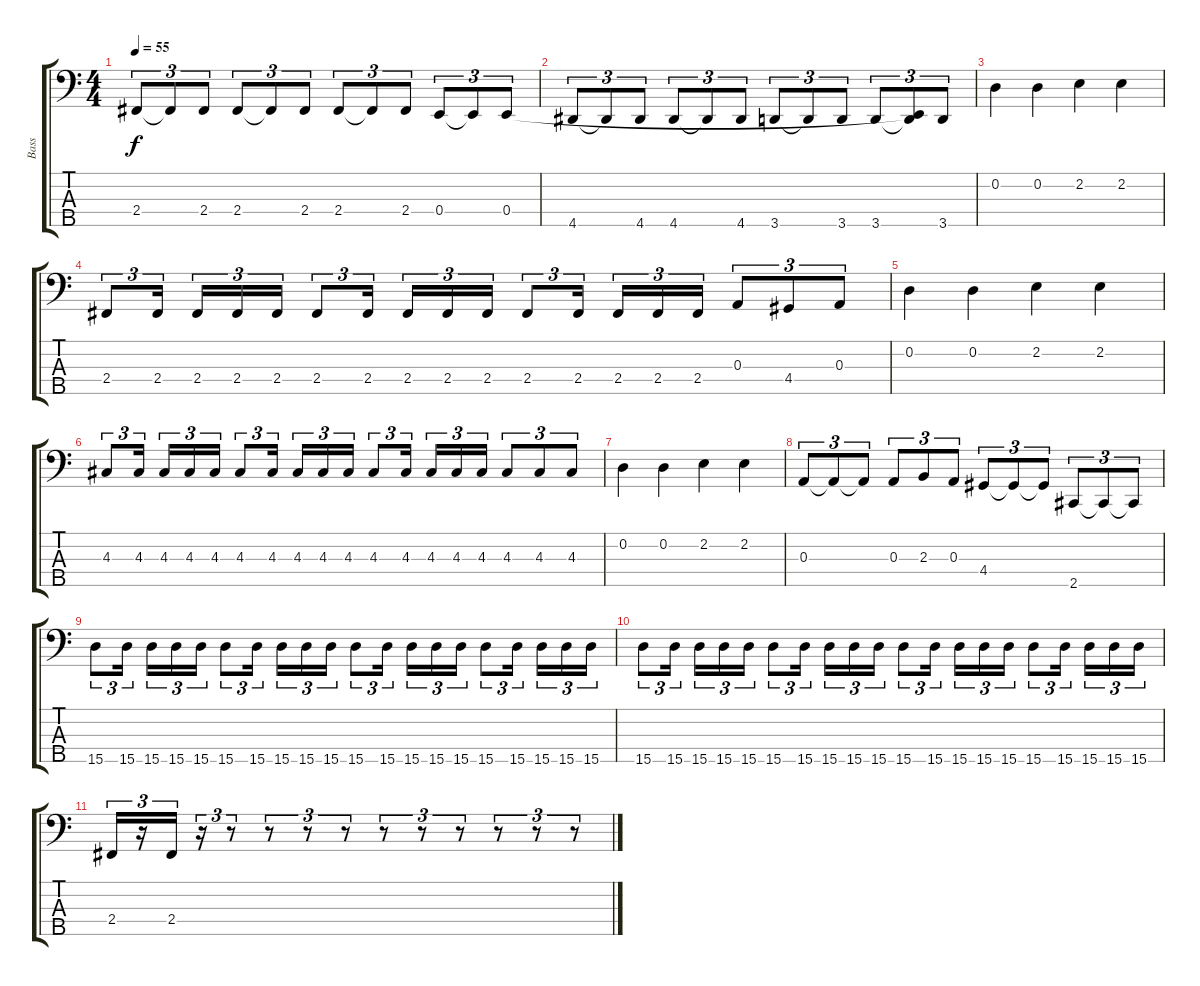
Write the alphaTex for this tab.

\track ("Bass" "Bass") {instrument electricbassfinger}
\staff {score tabs}
\tuning (G2 D2 A1 E1 B0) {hide}
\ts (4 4)
\tempo 55
\clef f4
\ks c
2.4.8{tu (3 2) dy f} 2.4{t}.8{tu (3 2)} 2.4.8{tu (3 2)} 2.4.8{tu (3 2)} 2.4{t}.8{tu (3 2)} 2.4.8{tu (3 2)} 2.4.8{tu (3 2)} 2.4{t}.8{tu (3 2)} 2.4.8{tu (3 2)} 0.4.8{tu (3 2)} 0.4{t}.8{tu (3 2)} 0.4.8{tu (3 2)} |
4.5.8{tu (3 2)} 4.5{t}.8{tu (3 2)} 4.5.8{tu (3 2)} 4.5.8{tu (3 2)} 4.5{t}.8{tu (3 2)} 4.5.8{tu (3 2)} 3.5.8{tu (3 2)} 3.5{t}.8{tu (3 2)} 3.5.8{tu (3 2)} 3.5.8{tu (3 2)} (0.4{t} 3.5{t}).8{tu (3 2)} 3.5.8{tu (3 2)} |
0.2.4 0.2.4 2.2.4 2.2.4 |
2.4.8{tu (3 2)} 2.4.16{tu (3 2)} 2.4.16{tu (3 2)} 2.4.16{tu (3 2)} 2.4.16{tu (3 2)} 2.4.8{tu (3 2)} 2.4.16{tu (3 2)} 2.4.16{tu (3 2)} 2.4.16{tu (3 2)} 2.4.16{tu (3 2)} 2.4.8{tu (3 2)} 2.4.16{tu (3 2)} 2.4.16{tu (3 2)} 2.4.16{tu (3 2)} 2.4.16{tu (3 2)} 0.3.8{tu (3 2)} 4.4.8{tu (3 2)} 0.3.8{tu (3 2)} |
0.2.4 0.2.4 2.2.4 2.2.4 |
4.3.8{tu (3 2)} 4.3.16{tu (3 2)} 4.3.16{tu (3 2)} 4.3.16{tu (3 2)} 4.3.16{tu (3 2)} 4.3.8{tu (3 2)} 4.3.16{tu (3 2)} 4.3.16{tu (3 2)} 4.3.16{tu (3 2)} 4.3.16{tu (3 2)} 4.3.8{tu (3 2)} 4.3.16{tu (3 2)} 4.3.16{tu (3 2)} 4.3.16{tu (3 2)} 4.3.16{tu (3 2)} 4.3.8{tu (3 2)} 4.3.8{tu (3 2)} 4.3.8{tu (3 2)} |
0.2.4 0.2.4 2.2.4 2.2.4 |
0.3.8{tu (3 2)} 0.3{t}.8{tu (3 2)} 0.3{t}.8{tu (3 2)} 0.3.8{tu (3 2)} 2.3.8{tu (3 2)} 0.3.8{tu (3 2)} 4.4.8{tu (3 2)} 4.4{t}.8{tu (3 2)} 4.4{t}.8{tu (3 2)} 2.5.8{tu (3 2)} 2.5{t}.8{tu (3 2)} 2.5{t}.8{tu (3 2)} |
15.5.8{tu (3 2)} 15.5.16{tu (3 2)} 15.5.16{tu (3 2)} 15.5.16{tu (3 2)} 15.5.16{tu (3 2)} 15.5.8{tu (3 2)} 15.5.16{tu (3 2)} 15.5.16{tu (3 2)} 15.5.16{tu (3 2)} 15.5.16{tu (3 2)} 15.5.8{tu (3 2)} 15.5.16{tu (3 2)} 15.5.16{tu (3 2)} 15.5.16{tu (3 2)} 15.5.16{tu (3 2)} 15.5.8{tu (3 2)} 15.5.16{tu (3 2)} 15.5.16{tu (3 2)} 15.5.16{tu (3 2)} 15.5.16{tu (3 2)} |
15.5.8{tu (3 2)} 15.5.16{tu (3 2)} 15.5.16{tu (3 2)} 15.5.16{tu (3 2)} 15.5.16{tu (3 2)} 15.5.8{tu (3 2)} 15.5.16{tu (3 2)} 15.5.16{tu (3 2)} 15.5.16{tu (3 2)} 15.5.16{tu (3 2)} 15.5.8{tu (3 2)} 15.5.16{tu (3 2)} 15.5.16{tu (3 2)} 15.5.16{tu (3 2)} 15.5.16{tu (3 2)} 15.5.8{tu (3 2)} 15.5.16{tu (3 2)} 15.5.16{tu (3 2)} 15.5.16{tu (3 2)} 15.5.16{tu (3 2)} |
2.4.16{tu (3 2)} r.16{tu (3 2)} 2.4.16{tu (3 2)} r.16{tu (3 2)} r.8{tu (3 2)} r.8{tu (3 2)} r.8{tu (3 2)} r.8{tu (3 2)} r.8{tu (3 2)} r.8{tu (3 2)} r.8{tu (3 2)} r.8{tu (3 2)} r.8{tu (3 2)} r.8{tu (3 2)}
